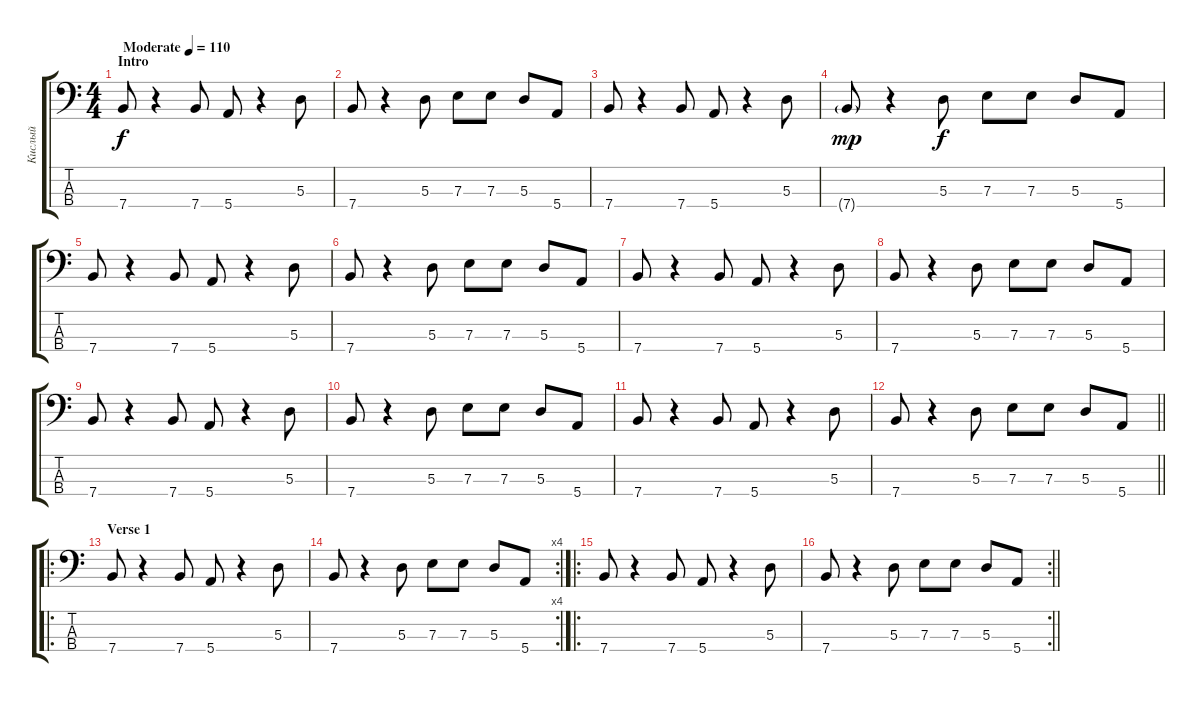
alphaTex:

\track ("Кислый " "Кислый ") {instrument electricbassfinger}
\staff {score tabs}
\tuning (G2 D2 A1 E1) {hide}
\ts (4 4)
\section ("" "Intro ")
\tempo (110 "Moderate")
\clef f4
\ks c
7.4.8{dy f instrument electricbassfinger} r.4 7.4.8 5.4.8 r.4 5.3.8 |
7.4.8 r.4 5.3.8 7.3.8 7.3.8 5.3.8 5.4.8 |
7.4.8 r.4 7.4.8 5.4.8 r.4 5.3.8 |
7.4{g}.8{dy mp} r.4 5.3.8{dy f} 7.3.8 7.3.8 5.3.8 5.4.8 |
7.4.8 r.4 7.4.8 5.4.8 r.4 5.3.8 |
7.4.8 r.4 5.3.8 7.3.8 7.3.8 5.3.8 5.4.8 |
7.4.8 r.4 7.4.8 5.4.8 r.4 5.3.8 |
7.4.8 r.4 5.3.8 7.3.8 7.3.8 5.3.8 5.4.8 |
7.4.8 r.4 7.4.8 5.4.8 r.4 5.3.8 |
7.4.8 r.4 5.3.8 7.3.8 7.3.8 5.3.8 5.4.8 |
7.4.8 r.4 7.4.8 5.4.8 r.4 5.3.8 |
\barLineRight lightlight
7.4.8 r.4 5.3.8 7.3.8 7.3.8 5.3.8 5.4.8 |
\ro
\section ("" "Verse 1 ")
7.4.8 r.4 7.4.8 5.4.8 r.4 5.3.8 |
\rc 4
7.4.8 r.4 5.3.8 7.3.8 7.3.8 5.3.8 5.4.8 |
\ro
7.4.8 r.4 7.4.8 5.4.8 r.4 5.3.8 |
\rc 2
\barLineRight lightlight
7.4.8 r.4 5.3.8 7.3.8 7.3.8 5.3.8 5.4.8
